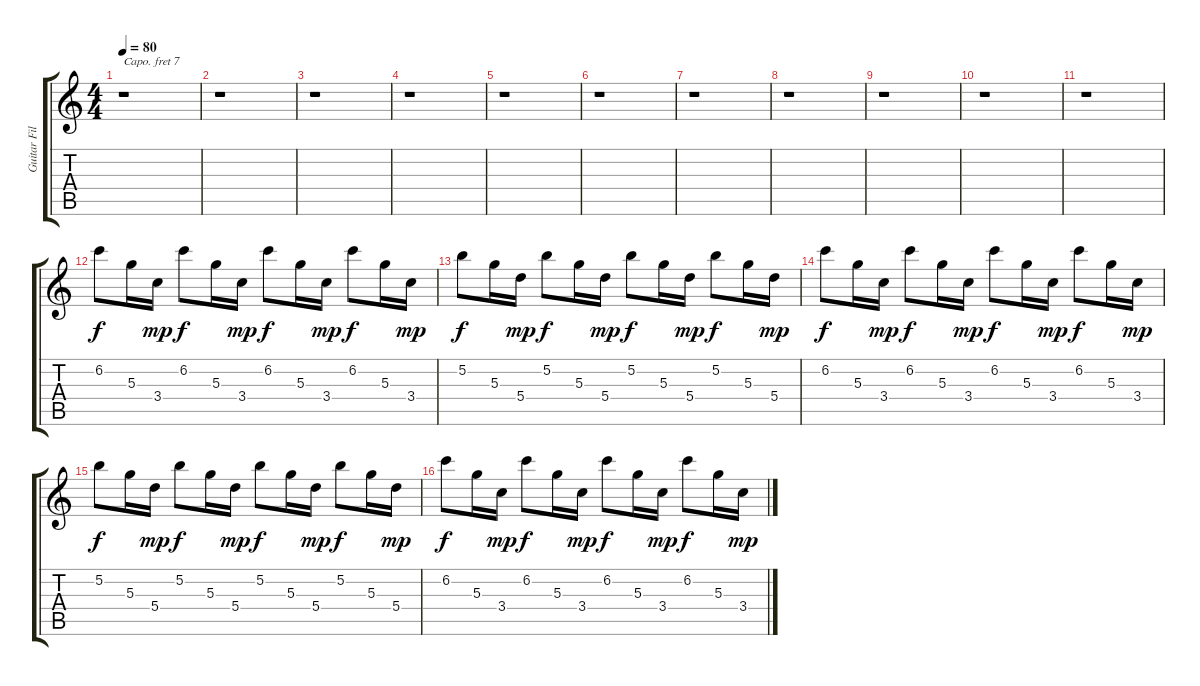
\track ("Guitar Fills (Nylon)" "Guitar Fil") {instrument acousticguitarnylon}
\staff {score tabs}
\capo 7
\tuning (E4 B3 G3 D3 A2 E2) {hide}
\ts (4 4)
\tempo 80
\clef g2
\ks c
r.1{dy p} |
r.1 |
r.1 |
r.1 |
r.1 |
r.1 |
r.1 |
r.1 |
r.1 |
r.1 |
r.1 |
6.2.8{dy f} 5.3.16 3.4.16{dy mp} 6.2.8{dy f} 5.3.16 3.4.16{dy mp} 6.2.8{dy f} 5.3.16 3.4.16{dy mp} 6.2.8{dy f} 5.3.16 3.4.16{dy mp} |
5.2.8{dy f} 5.3.16 5.4.16{dy mp} 5.2.8{dy f} 5.3.16 5.4.16{dy mp} 5.2.8{dy f} 5.3.16 5.4.16{dy mp} 5.2.8{dy f} 5.3.16 5.4.16{dy mp} |
6.2.8{dy f} 5.3.16 3.4.16{dy mp} 6.2.8{dy f} 5.3.16 3.4.16{dy mp} 6.2.8{dy f} 5.3.16 3.4.16{dy mp} 6.2.8{dy f} 5.3.16 3.4.16{dy mp} |
5.2.8{dy f} 5.3.16 5.4.16{dy mp} 5.2.8{dy f} 5.3.16 5.4.16{dy mp} 5.2.8{dy f} 5.3.16 5.4.16{dy mp} 5.2.8{dy f} 5.3.16 5.4.16{dy mp} |
6.2.8{dy f} 5.3.16 3.4.16{dy mp} 6.2.8{dy f} 5.3.16 3.4.16{dy mp} 6.2.8{dy f} 5.3.16 3.4.16{dy mp} 6.2.8{dy f} 5.3.16 3.4.16{dy mp}
